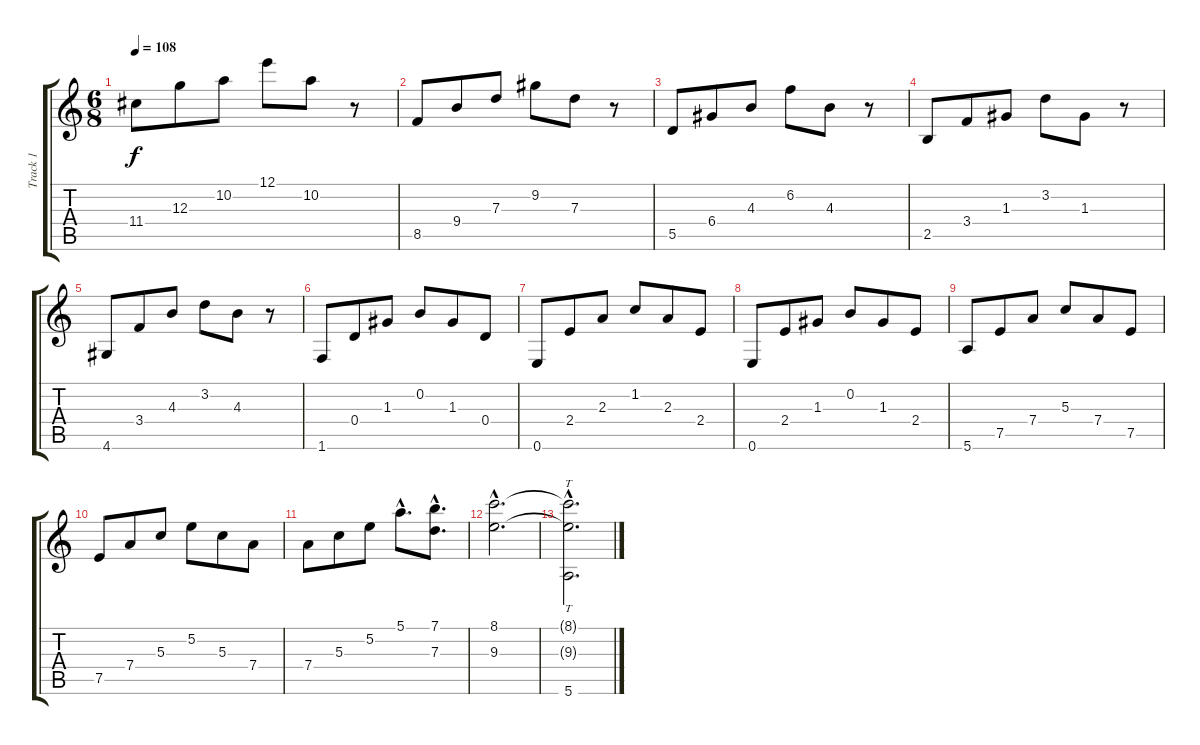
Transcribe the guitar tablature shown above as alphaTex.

\track ("Track 1" "Track 1") {instrument acousticguitarnylon}
\staff {score tabs}
\tuning (E4 B3 G3 D3 A2 E2) {hide}
\ts (6 8)
\tempo 108
\clef g2
\ks c
11.4.8{dy f} 12.3.8 10.2.8 12.1.8 10.2.8 r.8 |
8.5.8 9.4.8 7.3.8 9.2.8 7.3.8 r.8 |
5.5.8 6.4.8 4.3.8 6.2.8 4.3.8 r.8 |
2.5.8 3.4.8 1.3.8 3.2.8 1.3.8 r.8 |
4.6.8 3.4.8 4.3.8 3.2.8 4.3.8 r.8 |
1.6.8 0.4.8 1.3.8 0.2.8 1.3.8 0.4.8 |
0.6.8 2.4.8 2.3.8 1.2.8 2.3.8 2.4.8 |
0.6.8 2.4.8 1.3.8 0.2.8 1.3.8 2.4.8 |
5.6.8 7.5.8 7.4.8 5.3.8 7.4.8 7.5.8 |
7.5.8 7.4.8 5.3.8 5.2.8 5.3.8 7.4.8 |
7.4.8 5.3.8 5.2.8 5.1{hac}.8{d} (7.1{hac} 7.3{hac}).8{d} |
(8.1{hac} 9.3{hac}).2{d} |
(8.1{hac t} 9.3{hac t} 5.6{hac}).2{tt d}
